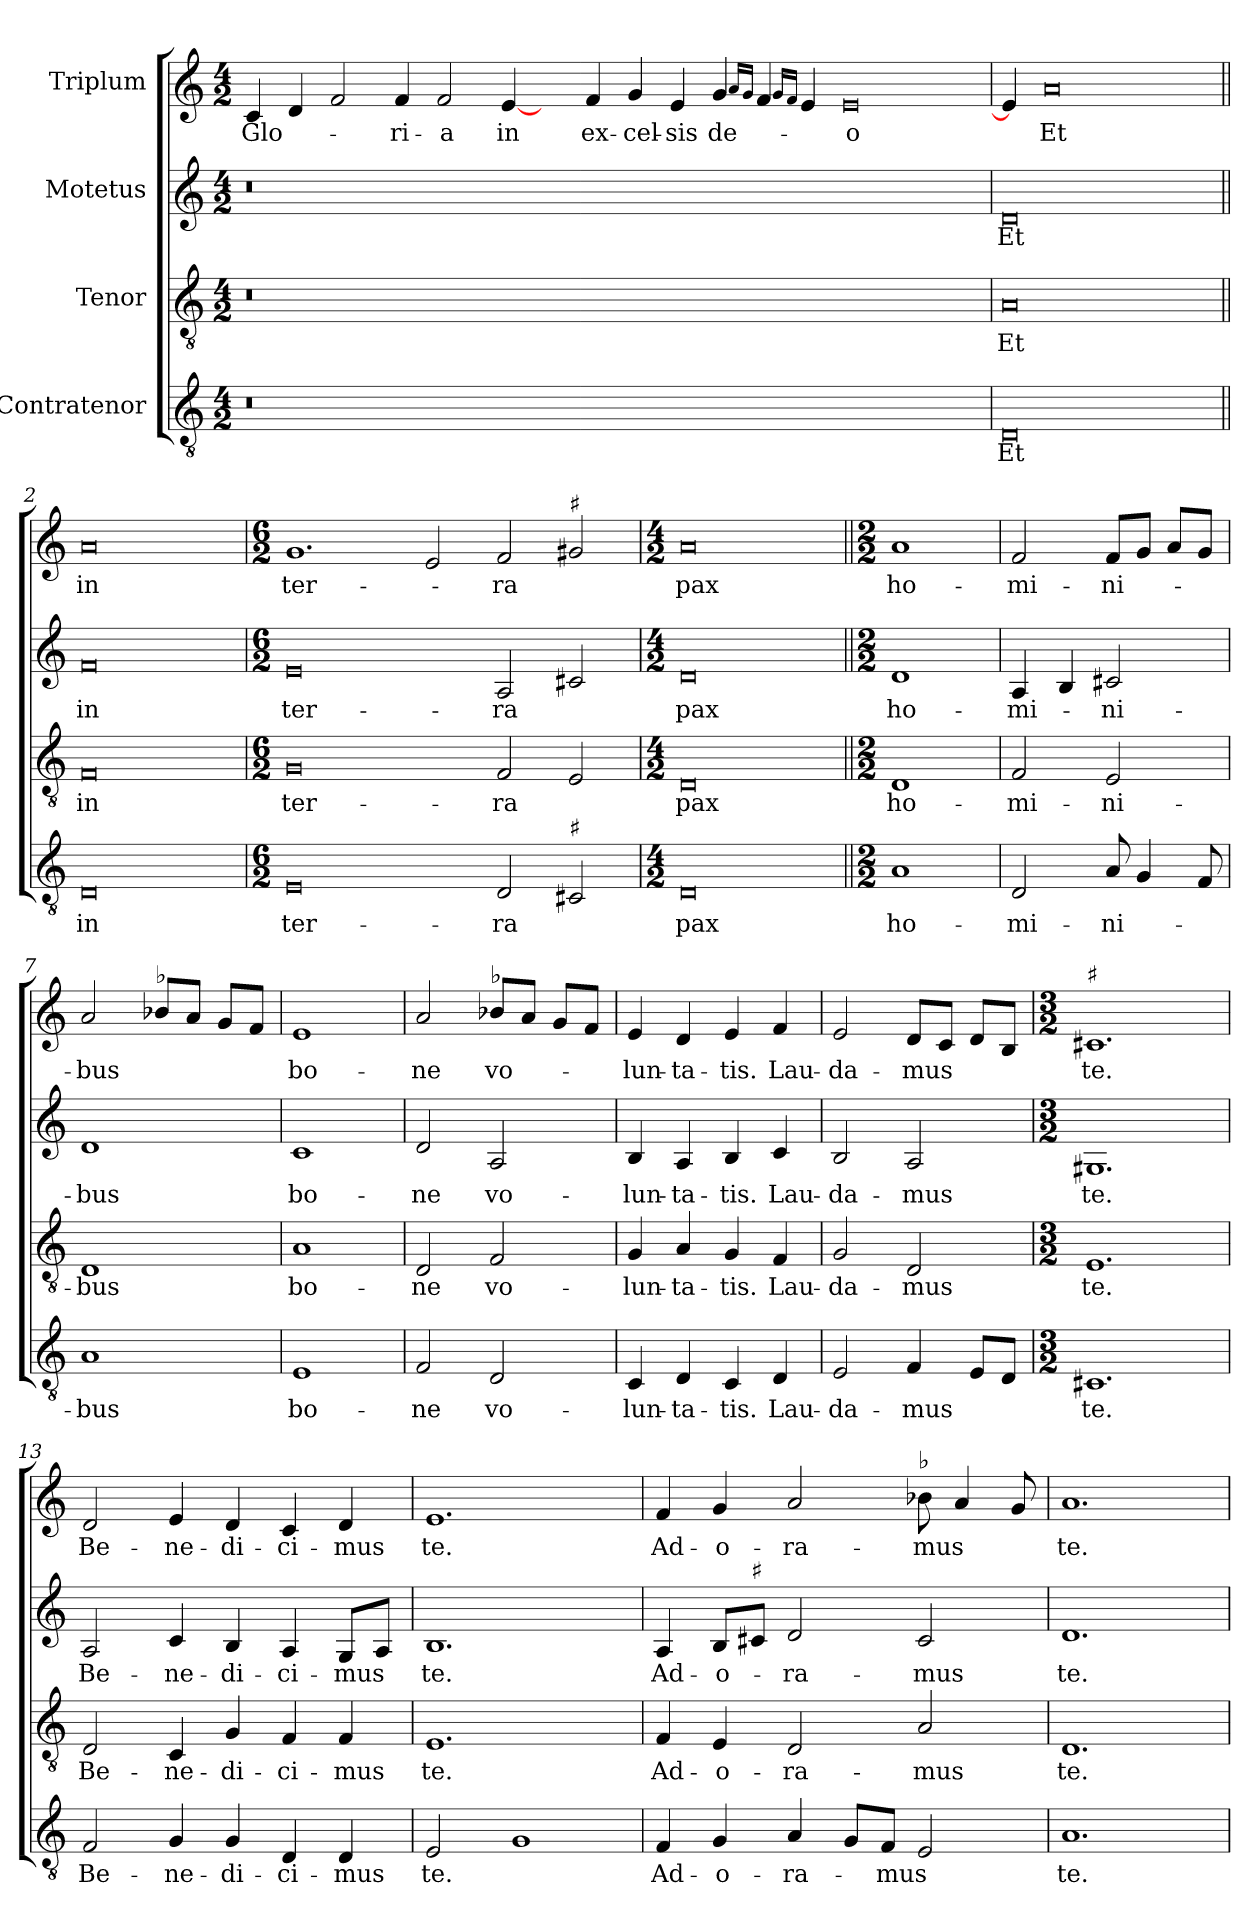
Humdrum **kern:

**kern	**text	**kern	**text	**kern	**text	**kern	**text
*part4	*part4	*part3	*part3	*part2	*part2	*part1	*part1
*staff4	*staff4	*staff3	*staff3	*staff2	*staff2	*staff1	*staff1
*I"Contratenor	*	*I"Tenor	*	*I"Motetus	*	*I"Triplum	*
*clefGv2	*	*clefGv2	*	*clefG2	*	*clefG2	*
*k[]	*	*k[]	*	*k[]	*	*k[]	*
*M4/2	*	*M4/2	*	*M4/2	*	*M4/2	*
=1	=1	=1	=1	=1	=1	=1	=1
0r	.	0r	.	0r	.	4c	Glo-
.	.	.	.	.	.	4d	.
.	.	.	.	.	.	2f	.
.	.	.	.	.	.	4f	-ri-
.	.	.	.	.	.	2f	-a
.	.	.	.	.	.	[4e	in
4%15ryy	.	4%15ryy	.	4%15ryy	.	4ryy	.
.	.	.	.	.	.	4f	ex-
.	.	.	.	.	.	4g	-cel-
.	.	.	.	.	.	4e	-sis
.	.	.	.	.	.	4g	de-
.	.	.	.	.	.	16qqa/LL	.
.	.	.	.	.	.	16qqg/JJ	.
.	.	.	.	.	.	4f	.
.	.	.	.	.	.	16qqg/LL	.
.	.	.	.	.	.	16qqf/JJ	.
.	.	.	.	.	.	4e	.
.	.	.	.	.	.	0e	-o
=1	=1	=1	=1	=1	=1	=1	=1
0D	Et	0A	Et	0d	Et	4e]	.
.	.	.	.	.	.	0a	Et
4ryy	.	4ryy	.	4ryy	.	.	.
=2||	=2||	=2||	=2||	=2||	=2||	=2||	=2||
0D	in	0F	in	0f	in	0a	in
=3	=3	=3	=3	=3	=3	=3	=3
*M6/2	*	*M6/2	*	*M6/2	*	*M6/2	*
0E	ter-	0G	ter-	0e	ter-	1.g	ter-
.	.	.	.	.	.	2e/	.
2D/	-ra	2F/	ra	2A/	-ra	2f/	-ra
!	!	!	!	!	!	!LO:TX:a:t=♯	!
!LO:TX:a:t=♯	!	!	!	!	!	!	!
2C#X/	.	2E/	.	2c#X/	.	2g#X/	.
=4	=4	=4	=4	=4	=4	=4	=4
*M4/2	*	*M4/2	*	*M4/2	*	*M4/2	*
0D	pax	0D	pax	0d	pax	0a	pax
=5||	=5||	=5||	=5||	=5||	=5||	=5||	=5||
*M2/2	*	*M2/2	*	*M2/2	*	*M2/2	*
1A	ho-	1D	ho-	1d	ho-	1a	ho-
=6	=6	=6	=6	=6	=6	=6	=6
2D/	-mi-	2F/	-mi-	4A/	-mi-	2f/	-mi-
.	.	.	.	4B/	.	.	.
8A/	-ni-	2E/	-ni-	2c#X/	-ni-	8f/L	-ni-
4G/	.	.	.	.	.	8g/J	.
.	.	.	.	.	.	8a/L	.
8F/	.	.	.	.	.	8g/J	.
=7	=7	=7	=7	=7	=7	=7	=7
1A	-bus	1D	-bus	1d	-bus	2a/	-bus
!	!	!	!	!	!	!LO:TX:a:t=♭	!
.	.	.	.	.	.	8b-X/L	.
.	.	.	.	.	.	8a/J	.
.	.	.	.	.	.	8g/L	.
.	.	.	.	.	.	8f/J	.
=8	=8	=8	=8	=8	=8	=8	=8
1E	bo-	1A	bo-	1c	bo-	1e	bo-
=9	=9	=9	=9	=9	=9	=9	=9
2F/	-ne	2D/	-ne	2d/	-ne	2a/	-ne
!	!	!	!	!	!	!LO:TX:a:t=♭	!
2D/	vo-	2F/	vo-	2A/	vo-	8b-X/L	vo-
.	.	.	.	.	.	8a/J	.
.	.	.	.	.	.	8g/L	.
.	.	.	.	.	.	8f/J	.
=10	=10	=10	=10	=10	=10	=10	=10
4C/	-lun-	4G/	-lun-	4B/	-lun-	4e/	-lun-
4D/	-ta-	4A/	-ta-	4A/	-ta-	4d/	-ta-
4C/	-tis.	4G/	-tis.	4B/	-tis.	4e/	-tis.
4D/	Lau-	4F/	Lau-	4c/	Lau-	4f/	Lau-
=11	=11	=11	=11	=11	=11	=11	=11
2E/	-da-	2G/	-da-	2B/	-da-	2e/	-da-
4F/	-mus	2D/	-mus	2A/	-mus	8d/L	-mus
.	.	.	.	.	.	8c/J	.
8E/L	.	.	.	.	.	8d/L	.
8D/J	.	.	.	.	.	8B/J	.
=12	=12	=12	=12	=12	=12	=12	=12
*M3/2	*	*M3/2	*	*M3/2	*	*M3/2	*
!	!	!	!	!	!	!LO:TX:a:t=♯	!
1.C#X	te.	1.E	te.	1.G#X	te.	1.c#X	te.
=13	=13	=13	=13	=13	=13	=13	=13
2F/	Be-	2D/	Be-	2A/	Be-	2d/	Be-
4G/	-ne-	4C/	-ne-	4c/	-ne-	4e/	-ne-
4G/	-di-	4G/	-di-	4B/	-di-	4d/	-di-
4D/	-ci-	4F/	-ci-	4A/	-ci-	4c/	-ci-
4D/	-mus	4F/	-mus	8G/L	-mus	4d/	-mus
.	.	.	.	8A/J	.	.	.
=14	=14	=14	=14	=14	=14	=14	=14
2E/	te.	1.E	te.	1.B	te.	1.e	te.
1G	.	.	.	.	.	.	.
=15	=15	=15	=15	=15	=15	=15	=15
4F/	Ad-	4F/	Ad-	4A/	Ad-	4f/	Ad-
4G/	-o-	4E/	-o-	8B/L	-o-	4g/	-o-
!	!	!	!	!LO:TX:a:t=♯	!	!	!
.	.	.	.	8c#X/J	.	.	.
4A/	-ra-	2D/	-ra-	2d/	-ra-	2a/	-ra-
8G/L	.	.	.	.	.	.	.
8F/J	-mus	.	.	.	.	.	.
!	!	!	!	!	!	!LO:TX:a:t=♭	!
2E/	.	2A/	-mus	2c#/	-mus	8b-X\	-mus
.	.	.	.	.	.	4a/	.
.	.	.	.	.	.	8g/	.
=16	=16	=16	=16	=16	=16	=16	=16
1.A	te.	1.D	te.	1.d	te.	1.a	te.
=	=	=	=	=	=	=	=
*-	*-	*-	*-	*-	*-	*-	*-
